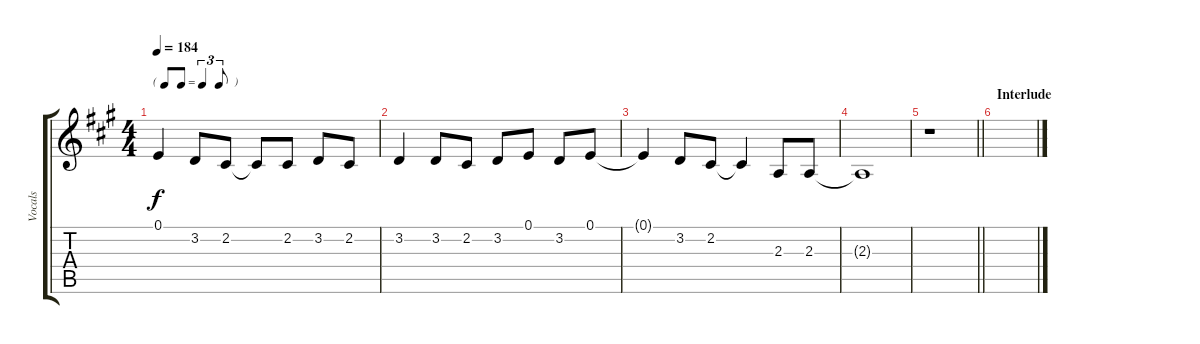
\track ("Vocals" "Vocals") {instrument bassoon}
\staff {score tabs}
\tuning (E4 B3 G3 D3 A2 E2) {hide}
\ts (4 4)
\tf triplet8th
\tempo 184
\clef g2
\ks a
0.1.4{dy f} 3.2.8 2.2.8 2.2{t}.8 2.2.8 3.2.8 2.2.8 |
3.2.4 3.2.8 2.2.8 3.2.8 0.1.8 3.2.8 0.1.8 |
0.1{t}.4 3.2.8 2.2.8 2.2{t}.4 2.3.8 2.3.8 |
2.3{t}.1 |
\barLineRight lightlight
r.1 |
\section ("" "Interlude")
